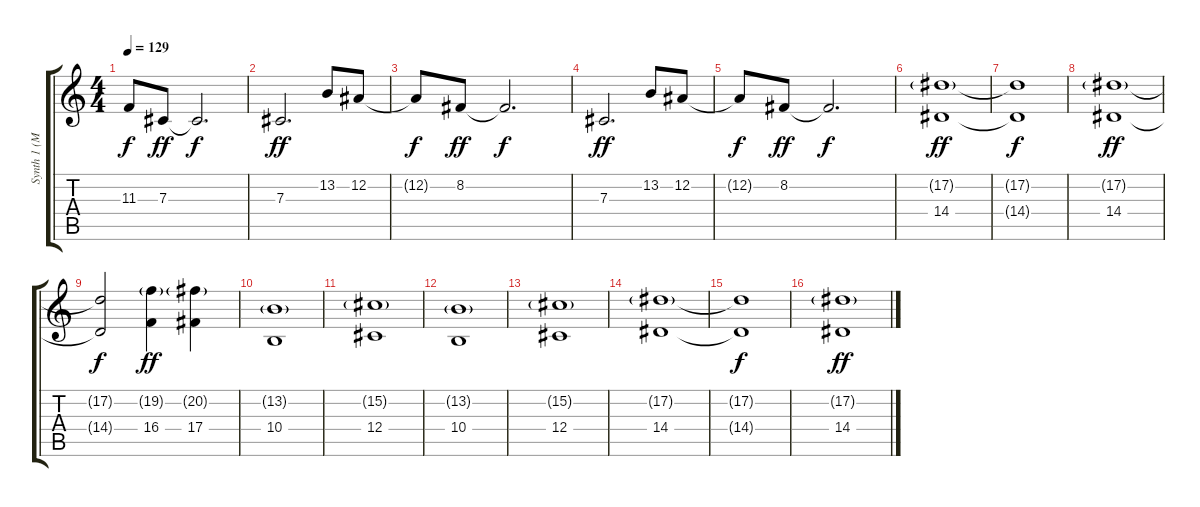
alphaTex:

\track ("Synth 1 (Mike)" "Synth 1 (M") {instrument synthbrass2}
\staff {score tabs}
\tuning (Eb4 Bb3 Gb3 Db3 Ab2 Db2) {hide}
\ts (4 4)
\tempo 129
\clef g2
\ks c
11.3{t}.8{dy f} 7.3.8{dy ff} 7.3{t}.2{d dy f} |
7.3.2{d dy ff} 13.2.8 12.2.8 |
12.2{t}.8{dy f} 8.2.8{dy ff} 8.2{t}.2{d dy f} |
7.3.2{d dy ff} 13.2.8 12.2.8 |
12.2{t}.8{dy f} 8.2.8{dy ff} 8.2{t}.2{d dy f} |
(17.2{g} 14.4).1{dy ff instrument vibraphone} |
(17.2{t} 14.4{t}).1{dy f} |
(17.2{g} 14.4).1{dy ff} |
(17.2{t} 14.4{t}).2{dy f} (19.2{g} 16.4).4{dy ff} (20.2{g} 17.4).4 |
(13.2{g} 10.4).1 |
(15.2{g} 12.4).1 |
(13.2{g} 10.4).1 |
(15.2{g} 12.4).1 |
(17.2{g} 14.4).1 |
(17.2{t} 14.4{t}).1{dy f} |
(17.2{g} 14.4).1{dy ff}
